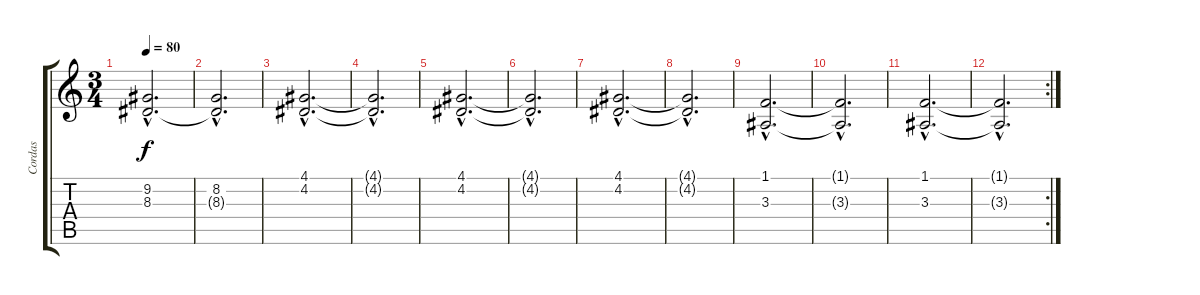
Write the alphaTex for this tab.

\track ("Cordas" "Cordas") {instrument synthstrings1}
\staff {score tabs}
\tuning (E4 B3 G3 D3 A2 E2) {hide}
\ts (3 4)
\tempo 80
\clef g2
\ks c
(9.2{hac} 8.3{hac}).2{d dy f} |
(8.2{hac} 8.3{hac t}).2{d} |
(4.1 4.2{hac}).2{d} |
(4.1{hac t} 4.2{hac t}).2{d} |
(4.1 4.2{hac}).2{d} |
(4.1{hac t} 4.2{hac t}).2{d} |
(4.1 4.2{hac}).2{d} |
(4.1{hac t} 4.2{hac t}).2{d} |
(1.1 3.3{hac}).2{d} |
(1.1{hac t} 3.3{hac t}).2{d} |
(1.1 3.3{hac}).2{d} |
\rc 2
(1.1{hac t} 3.3{hac t}).2{d}
